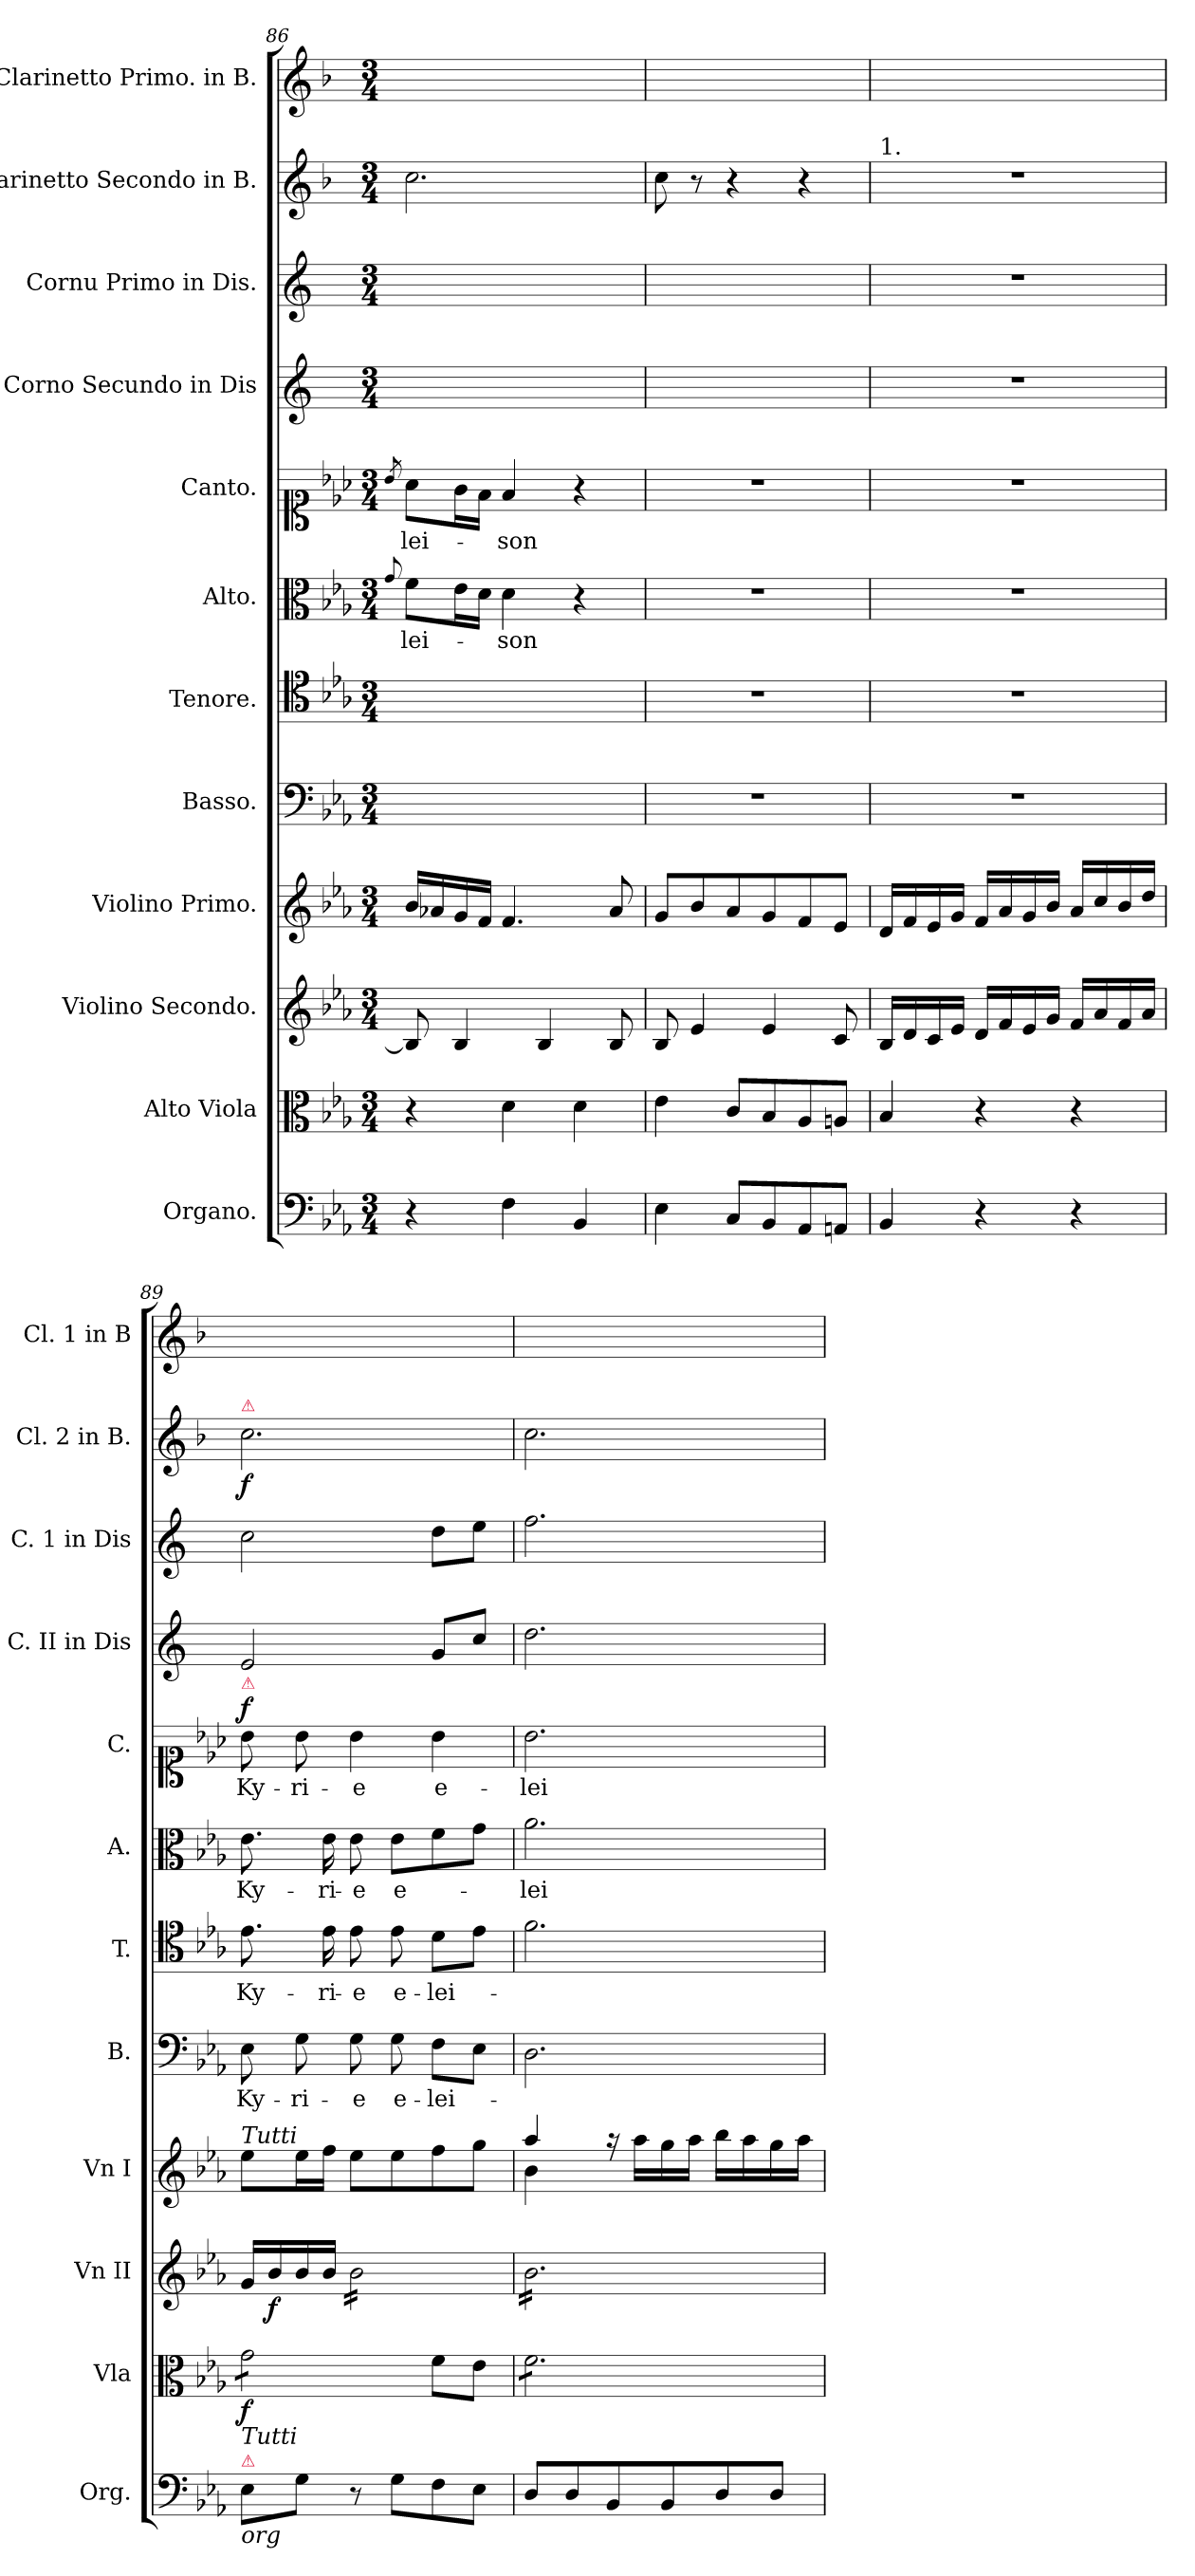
**kern	**kern	**dynam	**kern	**dynam	**kern	**kern	**text	**kern	**text	**kern	**text	**kern	**text	**dynam	**kern	**kern	**kern	**dynam	**kern
*part12	*part11	*part11	*part10	*part10	*part9	*part8	*part8	*part7	*part7	*part6	*part6	*part5	*part5	*part5	*part4	*part3	*part2	*part2	*part1
*staff12	*staff11	*staff11	*staff10	*staff10	*staff9	*staff8	*staff8	*staff7	*staff7	*staff6	*staff6	*staff5	*staff5	*staff5	*staff4	*staff3	*staff2	*staff2	*staff1
*I"Organo.	*I"Alto Viola	*	*I"Violino Secondo.	*	*I"Violino Primo.	*I"Basso.	*	*I"Tenore.	*	*I"Alto.	*	*I"Canto.	*	*	*I"Corno Secundo in Dis	*I"Cornu Primo in Dis.	*I"Clarinetto Secondo in B.	*	*I"Clarinetto Primo. in B.
*I'Org.	*I'Vla	*	*I'Vn II	*	*I'Vn I	*I'B.	*	*I'T.	*	*I'A.	*	*I'C.	*	*	*I'C. II in Dis	*I'C. 1 in Dis	*I'Cl. 2 in B.	*	*I'Cl. 1 in B
*clefF4	*clefC3	*	*clefG2	*	*clefG2	*clefF4	*	*clefC4	*	*clefC3	*	*clefC1	*	*	*clefG2	*clefG2	*clefG2	*	*clefG2
*	*	*	*	*	*	*	*	*	*	*	*	*	*	*	*ITrd-2c-3	*ITrd5c9	*ITrd1c2	*	*ITrd1c2
*k[b-e-a-]	*k[b-e-a-]	*	*k[b-e-a-]	*	*k[b-e-a-]	*k[b-e-a-]	*	*k[b-e-a-]	*	*k[b-e-a-]	*	*k[b-e-a-]	*	*	*k[b-e-a-]	*k[b-e-a-]	*k[b-e-a-]	*	*k[b-e-a-]
*E-:	*E-:	*	*E-:	*	*E-:	*E-:	*	*E-:	*	*E-:	*	*E-:	*	*	*E-:	*E-:	*E-:	*	*E-:
*M3/4	*M3/4	*	*M3/4	*	*M3/4	*M3/4	*	*M3/4	*	*M3/4	*	*M3/4	*	*	*M3/4	*M3/4	*M3/4	*	*M3/4
=86	=86	=86	=86	=86	=86	=86	=86	=86	=86	=86	=86	=86	=86	=86	=86	=86	=86	=86	=86
.	.	.	.	.	.	.	.	.	.	8qqg/	.	8qb-/	.	.	.	.	.	.	.
4r	4r	.	8B-/]	.	16b-/LL	2.ryy	.	2.ryy	.	8f\L	-lei-	8a-\L	-lei-	.	2.ryy	2.ryy	2.b-\	.	2.ryy
.	.	.	.	.	16a-X/	.	.	.	.	.	.	.	.	.	.	.	.	.	.
.	.	.	4B-/	.	16g/	.	.	.	.	16e-\L	.	16g\L	.	.	.	.	.	.	.
.	.	.	.	.	16f/JJ	.	.	.	.	16d\JJ	.	16f\JJ	.	.	.	.	.	.	.
4F\	4d\	.	.	.	4.f/	.	.	.	.	4d\	-son	4f/	-son	.	.	.	.	.	.
.	.	.	4B-/	.	.	.	.	.	.	.	.	.	.	.	.	.	.	.	.
4BB-/	4d\	.	.	.	.	.	.	.	.	4r	.	4r	.	.	.	.	.	.	.
.	.	.	8B-/	.	8a-/	.	.	.	.	.	.	.	.	.	.	.	.	.	.
=87	=87	=87	=87	=87	=87	=87	=87	=87	=87	=87	=87	=87	=87	=87	=87	=87	=87	=87	=87
4E-\	4e-\	.	8B-/	.	8g/L	2.r	.	2.r	.	2.r	.	2.r	.	.	2.ryy	2.ryy	8b-\	.	2.ryy
.	.	.	4e-/	.	8b-/	.	.	.	.	.	.	.	.	.	.	.	8r	.	.
8C/L	8c/L	.	.	.	8a-/	.	.	.	.	.	.	.	.	.	.	.	4r	.	.
8BB-/	8B-/	.	4e-/	.	8g/	.	.	.	.	.	.	.	.	.	.	.	.	.	.
8AA-/	8A-/	.	.	.	8f/	.	.	.	.	.	.	.	.	.	.	.	4r	.	.
8AAn/J	8An/J	.	8c/	.	8e-/J	.	.	.	.	.	.	.	.	.	.	.	.	.	.
=88	=88	=88	=88	=88	=88	=88	=88	=88	=88	=88	=88	=88	=88	=88	=88	=88	=88	=88	=88
!	!	!	!	!	!	!	!	!	!	!	!	!	!	!	!	!	!LO:TX:a:t=1.	!	!
4BB-/	4B-/	.	16B-/LL	.	16d/LL	2.r	.	2.r	.	2.r	.	2.r	.	.	2.r	2.r	2.r	.	2.ryy
.	.	.	16d/	.	16f/	.	.	.	.	.	.	.	.	.	.	.	.	.	.
.	.	.	16c/	.	16e-/	.	.	.	.	.	.	.	.	.	.	.	.	.	.
.	.	.	16e-/JJ	.	16g/JJ	.	.	.	.	.	.	.	.	.	.	.	.	.	.
4r	4r	.	16d/LL	.	16f/LL	.	.	.	.	.	.	.	.	.	.	.	.	.	.
.	.	.	16f/	.	16a-/	.	.	.	.	.	.	.	.	.	.	.	.	.	.
.	.	.	16e-/	.	16g/	.	.	.	.	.	.	.	.	.	.	.	.	.	.
.	.	.	16g/JJ	.	16b-/JJ	.	.	.	.	.	.	.	.	.	.	.	.	.	.
4r	4r	.	16f/LL	.	16a-/LL	.	.	.	.	.	.	.	.	.	.	.	.	.	.
.	.	.	16a-/	.	16cc/	.	.	.	.	.	.	.	.	.	.	.	.	.	.
.	.	.	16f/	.	16b-/	.	.	.	.	.	.	.	.	.	.	.	.	.	.
.	.	.	16a-/JJ	.	16dd/JJ	.	.	.	.	.	.	.	.	.	.	.	.	.	.
=89	=89	=89	=89	=89	=89	=89	=89	=89	=89	=89	=89	=89	=89	=89	=89	=89	=89	=89	=89
!	!	!	!	!	!	!	!	!	!	!	!	!	!	!	!	!	!LO:TX:a:color=crimson:t=⚠	!	!
!	!	!	!	!	!	!	!	!	!	!	!	!LO:TX:a:color=crimson:t=⚠	!	!	!	!	!	!	!
!	!	!	!	!	!LO:TX:a:i:t=Tutti	!	!	!	!	!	!	!	!	!	!	!	!	!	!
!LO:TX:b:i:t=org	!	!	!	!	!	!	!	!	!	!	!	!	!	!	!	!	!	!	!
!LO:TX:a:color=crimson:t=⚠	!	!	!	!	!	!	!	!	!	!	!	!	!	!	!	!	!	!	!
!LO:TX:a:i:t=Tutti	!	!	!	!	!	!	!	!	!	!	!	!	!	!	!	!	!	!	!
!	!	!	!	!	!	!	!	!	!	!	!	!	!	!LO:DY:a	!	!	!	!	!
*	*tremolo	*	*	*	*	*	*	*	*	*	*	*	*	*	*	*	*	*	*
8E-\L	8g\L	f	16g/LL	.	8ee-\L	8E-\	Ky-	8.e-\	Ky-	8.e-\	Ky-	8b-\	Ky-	f	2g/	2e-\	2.b-\	f	2.ryy
.	.	.	16b-/	f	.	.	.	.	.	.	.	.	.	.	.	.	.	.	.
8G\J	8g\	.	16b-/	.	16ee-\L	8G\	-ri-	.	.	.	.	8b-\	-ri-	.	.	.	.	.	.
.	.	.	16b-/JJ	.	16ff\JJ	.	.	16e-\	-ri-	16e-\	-ri-	.	.	.	.	.	.	.	.
*	*	*	*tremolo	*	*	*	*	*	*	*	*	*	*	*	*	*	*	*	*
8r	8g\	.	16b-\LL	.	8ee-\L	8G\	-e	8e-\	-e	8e-\	-e	4b-\	-e	.	.	.	.	.	.
.	.	.	16b-\	.	.	.	.	.	.	.	.	.	.	.	.	.	.	.	.
8G\L	8g\J	.	16b-\	.	8ee-\	8G\	e-	8e-\	e-	8e-\L	e-	.	.	.	.	.	.	.	.
*	*Xtremolo	*	*	*	*	*	*	*	*	*	*	*	*	*	*	*	*	*	*
.	.	.	16b-\	.	.	.	.	.	.	.	.	.	.	.	.	.	.	.	.
8F\	8f\L	.	16b-\	.	8ff\	8F\L	-lei-	8d\L	-lei-	8f\	.	4b-\	e-	.	8b-/L	8f\L	.	.	.
.	.	.	16b-\	.	.	.	.	.	.	.	.	.	.	.	.	.	.	.	.
8E-\J	8e-\J	.	16b-\	.	8gg\J	8E-\J	.	8e-\J	.	8g\J	.	.	.	.	8ee-/J	8g\J	.	.	.
.	.	.	16b-\JJ	.	.	.	.	.	.	.	.	.	.	.	.	.	.	.	.
=90	=90	=90	=90	=90	=90	=90	=90	=90	=90	=90	=90	=90	=90	=90	=90	=90	=90	=90	=90
*	*	*	*	*	*^	*	*	*	*	*	*	*	*	*	*	*	*	*	*
*	*tremolo	*	*	*	*	*	*	*	*	*	*	*	*	*	*	*	*	*	*	*
8D/L	8f\L	.	16b-\LL	.	4aa-/	4b-\	2.D\	.	2.f\	.	2.a-\	-lei-	2.b-\	-lei-	.	2.ff\	2.a-\	2.b-\	.	2.ryy
.	.	.	16b-\	.	.	.	.	.	.	.	.	.	.	.	.	.	.	.	.	.
8D/	8f\	.	16b-\	.	.	.	.	.	.	.	.	.	.	.	.	.	.	.	.	.
.	.	.	16b-\	.	.	.	.	.	.	.	.	.	.	.	.	.	.	.	.	.
8BB-/	8f\	.	16b-\	.	16raa	2b-\yy	.	.	.	.	.	.	.	.	.	.	.	.	.	.
.	.	.	16b-\	.	16aa-\LL	.	.	.	.	.	.	.	.	.	.	.	.	.	.	.
8BB-/	8f\	.	16b-\	.	16gg\	.	.	.	.	.	.	.	.	.	.	.	.	.	.	.
.	.	.	16b-\	.	16aa-\JJ	.	.	.	.	.	.	.	.	.	.	.	.	.	.	.
8D/	8f\	.	16b-\	.	16bb-\LL	.	.	.	.	.	.	.	.	.	.	.	.	.	.	.
.	.	.	16b-\	.	16aa-\	.	.	.	.	.	.	.	.	.	.	.	.	.	.	.
8D/J	8f\J	.	16b-\	.	16gg\	.	.	.	.	.	.	.	.	.	.	.	.	.	.	.
*	*Xtremolo	*	*	*	*	*	*	*	*	*	*	*	*	*	*	*	*	*	*	*
.	.	.	16b-\JJ	.	16aa-\JJ	.	.	.	.	.	.	.	.	.	.	.	.	.	.	.
*	*	*	*Xtremolo	*	*	*	*	*	*	*	*	*	*	*	*	*	*	*	*	*
*	*	*	*	*	*v	*v	*	*	*	*	*	*	*	*	*	*	*	*	*	*
=	=	=	=	=	=	=	=	=	=	=	=	=	=	=	=	=	=	=	=
*-	*-	*-	*-	*-	*-	*-	*-	*-	*-	*-	*-	*-	*-	*-	*-	*-	*-	*-	*-
